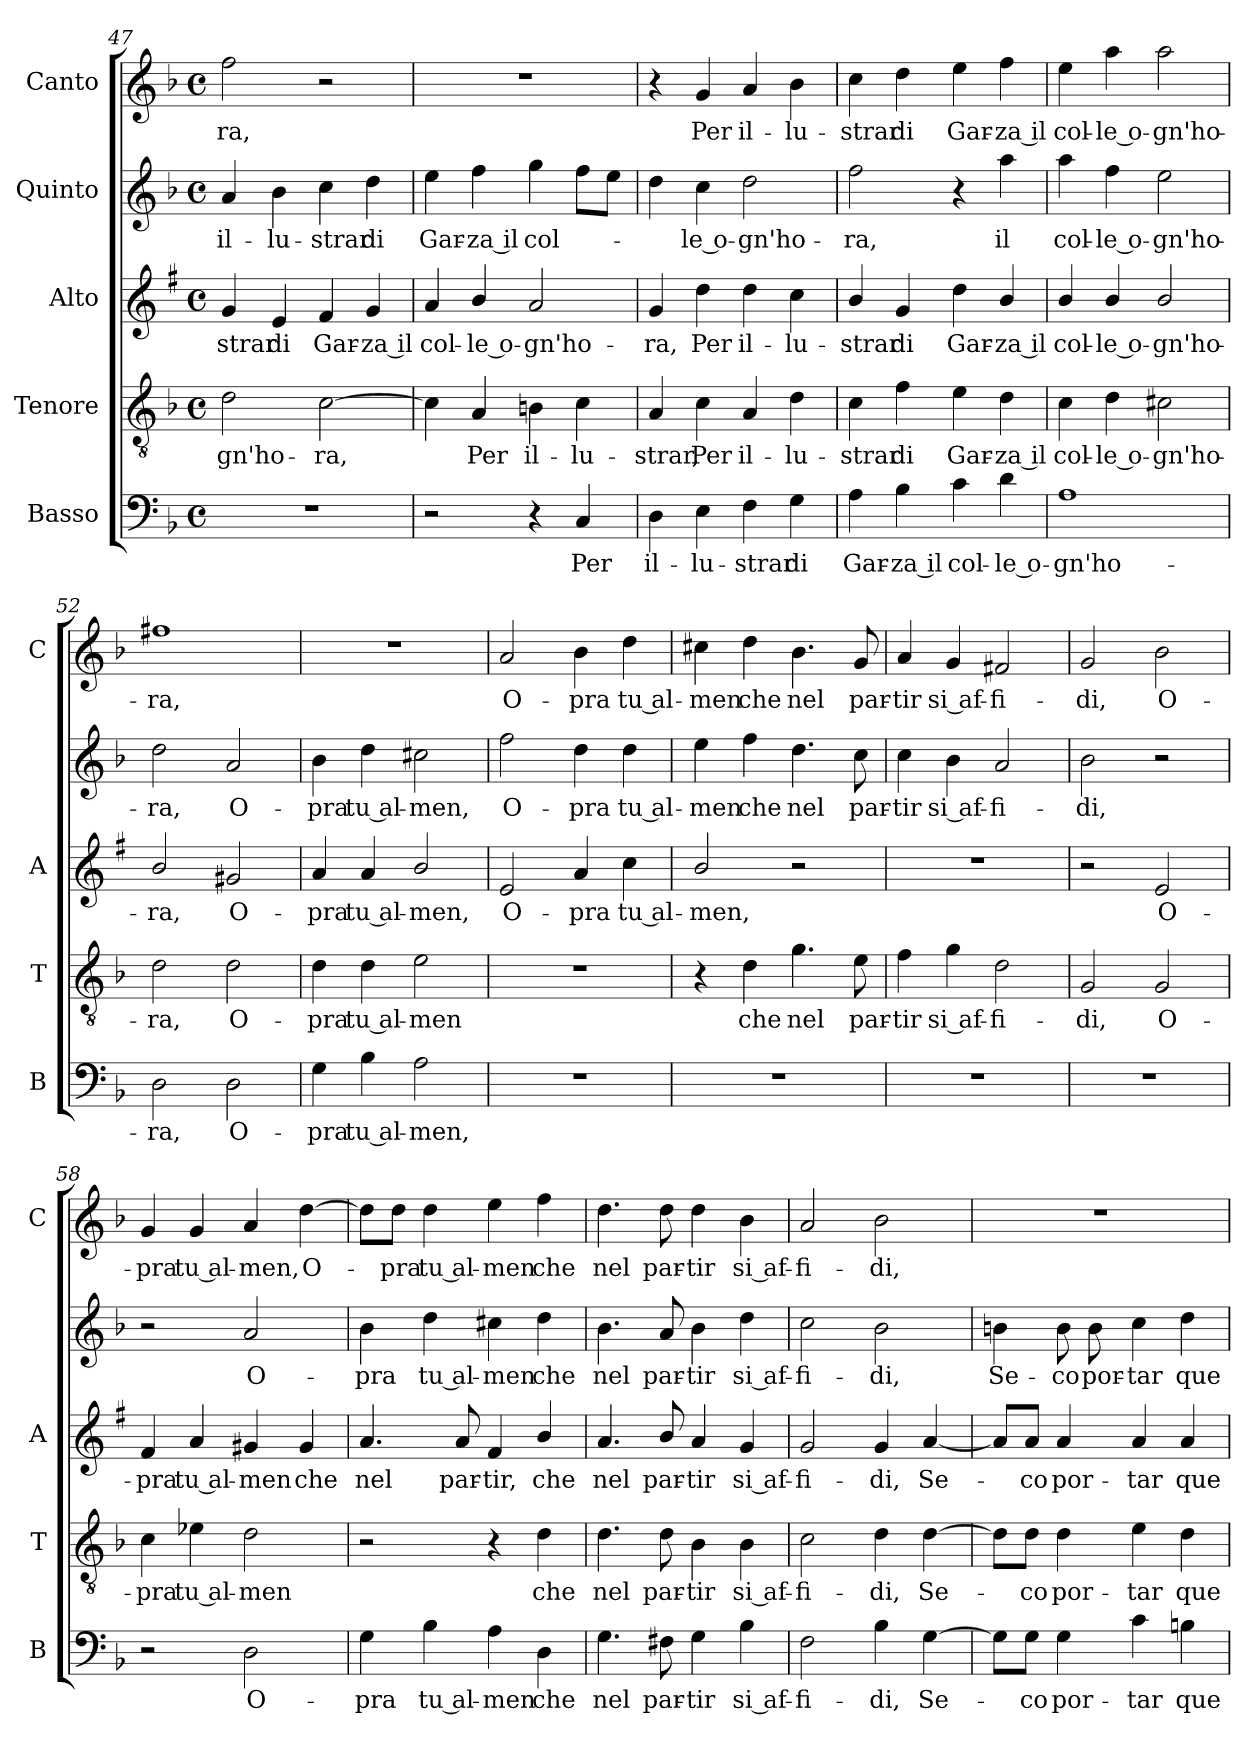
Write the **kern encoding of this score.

**kern	**text	**kern	**text	**kern	**text	**kern	**text	**kern	**text
*part5	*part5	*part4	*part4	*part3	*part3	*part2	*part2	*part1	*part1
*staff5	*staff5	*staff4	*staff4	*staff3	*staff3	*staff2	*staff2	*staff1	*staff1
*I"Basso	*	*I"Tenore	*	*I"Alto	*	*I"Quinto	*	*I"Canto	*
*I'B	*	*I'T	*	*I'A	*	*	*	*I'C	*
*clefF4	*	*clefGv2	*	*clefG2	*	*clefG2	*	*clefG2	*
*	*	*	*	*ITrd1c2	*	*	*	*	*
*k[b-]	*	*k[b-]	*	*k[b-]	*	*k[b-]	*	*k[b-]	*
*F:	*	*F:	*	*F:	*	*F:	*	*F:	*
*M4/4	*	*M4/4	*	*M4/4	*	*M4/4	*	*M4/4	*
*met(c)	*	*met(c)	*	*met(c)	*	*met(c)	*	*met(c)	*
=47	=47	=47	=47	=47	=47	=47	=47	=47	=47
!	!	!	!LO:LY:b	!	!LO:LY:b	!	!LO:LY:b	!	!LO:LY:b
1r	.	2d\	-gn'ho-	4f/	-strar	4a/	il-	2ff\	-ra,
!	!	!	!	!	!LO:LY:b	!	!LO:LY:b	!	!
.	.	.	.	4d/	di	4b-\	-lu-	.	.
!	!	!	!LO:LY:b	!	!LO:LY:b	!	!LO:LY:b	!	!
.	.	[2c\	-ra,	4e/	Gar-	4cc\	-strar	2r	.
!	!	!	!	!	!LO:LY:b	!	!LO:LY:b	!	!
.	.	.	.	4f/	-za il	4dd\	di	.	.
=48	=48	=48	=48	=48	=48	=48	=48	=48	=48
!	!	!	!	!	!LO:LY:b	!	!LO:LY:b	!	!
2r	.	4c\]	.	4g/	col-	4ee\	Gar-	1r	.
!	!	!	!LO:LY:b	!	!LO:LY:b	!	!LO:LY:b	!	!
.	.	4A/	Per	4a/	-le o-	4ff\	-za il	.	.
!	!	!	!LO:LY:b	!	!LO:LY:b	!	!LO:LY:b	!	!
4r	.	4Bn\	il-	2g/	-gn'ho-	4gg\	col-	.	.
!	!LO:LY:b	!	!LO:LY:b	!	!	!	!	!	!
4C/	Per	4c\	-lu-	.	.	8ff\L	.	.	.
.	.	.	.	.	.	8ee\J	.	.	.
=49	=49	=49	=49	=49	=49	=49	=49	=49	=49
!	!LO:LY:b	!	!LO:LY:b	!	!LO:LY:b	!	!	!	!
4D\	il-	4A/	-strar,	4f/	-ra,	4dd\	.	4r	.
!	!LO:LY:b	!	!LO:LY:b	!	!LO:LY:b	!	!LO:LY:b	!	!LO:LY:b
4E\	-lu-	4c\	Per	4cc\	Per	4cc\	-le o-	4g/	Per
!	!LO:LY:b	!	!LO:LY:b	!	!LO:LY:b	!	!LO:LY:b	!	!LO:LY:b
4F\	-strar	4A/	il-	4cc\	il-	2dd\	-gn'ho-	4a/	il-
!	!LO:LY:b	!	!LO:LY:b	!	!LO:LY:b	!	!	!	!LO:LY:b
4G\	di	4d\	-lu-	4b-\	-lu-	.	.	4b-\	-lu-
=50	=50	=50	=50	=50	=50	=50	=50	=50	=50
!	!LO:LY:b	!	!LO:LY:b	!	!LO:LY:b	!	!LO:LY:b	!	!LO:LY:b
4A\	Gar-	4c\	-strar	4a/	-strar	2ff\	-ra,	4cc\	-strar
!	!LO:LY:b	!	!LO:LY:b	!	!LO:LY:b	!	!	!	!LO:LY:b
4B-\	-za il	4f\	di	4f/	di	.	.	4dd\	di
!	!LO:LY:b	!	!LO:LY:b	!	!LO:LY:b	!	!	!	!LO:LY:b
4c\	col-	4e\	Gar-	4cc\	Gar-	4r	.	4ee\	Gar-
!	!LO:LY:b	!	!LO:LY:b	!	!LO:LY:b	!	!LO:LY:b	!	!LO:LY:b
4d\	-le o-	4d\	-za il	4a/	-za il	4aa\	il	4ff\	-za il
!!LO:LB:g=z
=51	=51	=51	=51	=51	=51	=51	=51	=51	=51
!	!LO:LY:b	!	!LO:LY:b	!	!LO:LY:b	!	!LO:LY:b	!	!LO:LY:b
1A	-gn'ho-	4c\	col-	4a/	col-	4aa\	col-	4ee\	col-
!	!	!	!LO:LY:b	!	!LO:LY:b	!	!LO:LY:b	!	!LO:LY:b
.	.	4d\	-le o-	4a/	-le o-	4ff\	-le o-	4aa\	-le o-
!	!	!	!LO:LY:b	!	!LO:LY:b	!	!LO:LY:b	!	!LO:LY:b
.	.	2c#X\	-gn'ho-	2a/	-gn'ho-	2ee\	-gn'ho-	2aa\	-gn'ho-
=52	=52	=52	=52	=52	=52	=52	=52	=52	=52
!	!LO:LY:b	!	!LO:LY:b	!	!LO:LY:b	!	!LO:LY:b	!	!LO:LY:b
2D\	-ra,	2d\	-ra,	2a/	-ra,	2dd\	-ra,	1ff#X	-ra,
!	!LO:LY:b	!	!LO:LY:b	!	!LO:LY:b	!	!LO:LY:b	!	!
2D\	O-	2d\	O-	2f#X/	O-	2a/	O-	.	.
=53	=53	=53	=53	=53	=53	=53	=53	=53	=53
!	!LO:LY:b	!	!LO:LY:b	!	!LO:LY:b	!	!LO:LY:b	!	!
4G\	-pra	4d\	-pra	4g/	-pra	4b-\	-pra	1r	.
!	!LO:LY:b	!	!LO:LY:b	!	!LO:LY:b	!	!LO:LY:b	!	!
4B-\	tu al-	4d\	tu al-	4g/	tu al-	4dd\	tu al-	.	.
!	!LO:LY:b	!	!LO:LY:b	!	!LO:LY:b	!	!LO:LY:b	!	!
2A\	-men,	2e\	-men	2a/	-men,	2cc#X\	-men,	.	.
=54	=54	=54	=54	=54	=54	=54	=54	=54	=54
!	!	!	!	!	!LO:LY:b	!	!LO:LY:b	!	!LO:LY:b
1r	.	1r	.	2d/	O-	2ff\	O-	2a/	O-
!	!	!	!	!	!LO:LY:b	!	!LO:LY:b	!	!LO:LY:b
.	.	.	.	4g/	-pra	4dd\	-pra	4b-\	-pra
!	!	!	!	!	!LO:LY:b	!	!LO:LY:b	!	!LO:LY:b
.	.	.	.	4b-\	tu al-	4dd\	tu al-	4dd\	tu al-
=55	=55	=55	=55	=55	=55	=55	=55	=55	=55
!	!	!	!	!	!LO:LY:b	!	!LO:LY:b	!	!LO:LY:b
1r	.	4r	.	2a/	-men,	4ee\	-men	4cc#X\	-men
!	!	!	!LO:LY:b	!	!	!	!LO:LY:b	!	!LO:LY:b
.	.	4d\	che	.	.	4ff\	che	4dd\	che
!	!	!	!LO:LY:b	!	!	!	!LO:LY:b	!	!LO:LY:b
.	.	4.g\	nel	2r	.	4.dd\	nel	4.b-\	nel
!	!	!	!LO:LY:b	!	!	!	!LO:LY:b	!	!LO:LY:b
.	.	8e\	par-	.	.	8cc\	par-	8g/	par-
=56	=56	=56	=56	=56	=56	=56	=56	=56	=56
!	!	!	!LO:LY:b	!	!	!	!LO:LY:b	!	!LO:LY:b
1r	.	4f\	-tir	1r	.	4cc\	-tir	4a/	-tir
!	!	!	!LO:LY:b	!	!	!	!LO:LY:b	!	!LO:LY:b
.	.	4g\	si af-	.	.	4b-\	si af-	4g/	si af-
!	!	!	!LO:LY:b	!	!	!	!LO:LY:b	!	!LO:LY:b
.	.	2d\	-fi-	.	.	2a/	-fi-	2f#X/	-fi-
=57	=57	=57	=57	=57	=57	=57	=57	=57	=57
!	!	!	!LO:LY:b	!	!	!	!LO:LY:b	!	!LO:LY:b
1r	.	2G/	-di,	2r	.	2b-\	-di,	2g/	-di,
!	!	!	!LO:LY:b	!	!LO:LY:b	!	!	!	!LO:LY:b
.	.	2G/	O-	2d/	O-	2r	.	2b-\	O-
=58	=58	=58	=58	=58	=58	=58	=58	=58	=58
!	!	!	!LO:LY:b	!	!LO:LY:b	!	!	!	!LO:LY:b
2r	.	4c\	-pra	4e/	-pra	2r	.	4g/	-pra
!	!	!	!LO:LY:b	!	!LO:LY:b	!	!	!	!LO:LY:b
.	.	4e-X\	tu al-	4g/	tu al-	.	.	4g/	tu al-
!	!LO:LY:b	!	!LO:LY:b	!	!LO:LY:b	!	!LO:LY:b	!	!LO:LY:b
2D\	O-	2d\	-men	4f#X/	-men	2a/	O-	4a/	-men,
!	!	!	!	!	!LO:LY:b	!	!	!	!LO:LY:b
.	.	.	.	4f#/	che	.	.	[4dd\	O-
!!LO:LB:g=z
=59	=59	=59	=59	=59	=59	=59	=59	=59	=59
!	!LO:LY:b	!	!	!	!LO:LY:b	!	!LO:LY:b	!	!
4G\	-pra	2r	.	4.g/	nel	4b-\	-pra	8dd\L]	.
!	!	!	!	!	!	!	!	!	!LO:LY:b
.	.	.	.	.	.	.	.	8dd\J	-pra
!	!LO:LY:b	!	!	!	!	!	!LO:LY:b	!	!LO:LY:b
4B-\	tu al-	.	.	.	.	4dd\	tu al-	4dd\	tu al-
!	!	!	!	!	!LO:LY:b	!	!	!	!
.	.	.	.	8g/	par-	.	.	.	.
!	!LO:LY:b	!	!	!	!LO:LY:b	!	!LO:LY:b	!	!LO:LY:b
4A\	-men	4r	.	4e/	-tir,	4cc#X\	-men	4ee\	-men
!	!LO:LY:b	!	!LO:LY:b	!	!LO:LY:b	!	!LO:LY:b	!	!LO:LY:b
4D\	che	4d\	che	4a/	che	4dd\	che	4ff\	che
=60	=60	=60	=60	=60	=60	=60	=60	=60	=60
!	!LO:LY:b	!	!LO:LY:b	!	!LO:LY:b	!	!LO:LY:b	!	!LO:LY:b
4.G\	nel	4.d\	nel	4.g/	nel	4.b-\	nel	4.dd\	nel
!	!LO:LY:b	!	!LO:LY:b	!	!LO:LY:b	!	!LO:LY:b	!	!LO:LY:b
8F#X\	par-	8d\	par-	8a/	par-	8a/	par-	8dd\	par-
!	!LO:LY:b	!	!LO:LY:b	!	!LO:LY:b	!	!LO:LY:b	!	!LO:LY:b
4G\	-tir	4B-\	-tir	4g/	-tir	4b-\	-tir	4dd\	-tir
!	!LO:LY:b	!	!LO:LY:b	!	!LO:LY:b	!	!LO:LY:b	!	!LO:LY:b
4B-\	si af-	4B-\	si af-	4f/	si af-	4dd\	si af-	4b-\	si af-
=61	=61	=61	=61	=61	=61	=61	=61	=61	=61
!	!LO:LY:b	!	!LO:LY:b	!	!LO:LY:b	!	!LO:LY:b	!	!LO:LY:b
2F\	-fi-	2c\	-fi-	2f/	-fi-	2cc\	-fi-	2a/	-fi-
!	!LO:LY:b	!	!LO:LY:b	!	!LO:LY:b	!	!LO:LY:b	!	!LO:LY:b
4B-\	-di,	4d\	-di,	4f/	-di,	2b-\	-di,	2b-\	-di,
!	!LO:LY:b	!	!LO:LY:b	!	!LO:LY:b	!	!	!	!
[4G\	Se-	[4d\	Se-	[4g/	Se-	.	.	.	.
=62	=62	=62	=62	=62	=62	=62	=62	=62	=62
!	!	!	!	!	!	!	!LO:LY:b	!	!
8G\L]	.	8d\L]	.	8g/L]	.	4bn\	Se-	1r	.
!	!LO:LY:b	!	!LO:LY:b	!	!LO:LY:b	!	!	!	!
8G\J	-co	8d\J	-co	8g/J	-co	.	.	.	.
!	!LO:LY:b	!	!LO:LY:b	!	!LO:LY:b	!	!LO:LY:b	!	!
4G\	por-	4d\	por-	4g/	por-	8b\	-co	.	.
!	!	!	!	!	!	!	!LO:LY:b	!	!
.	.	.	.	.	.	8b\	por-	.	.
!	!LO:LY:b	!	!LO:LY:b	!	!LO:LY:b	!	!LO:LY:b	!	!
4c\	-tar	4e\	-tar	4g/	-tar	4cc\	-tar	.	.
!	!LO:LY:b	!	!LO:LY:b	!	!LO:LY:b	!	!LO:LY:b	!	!
4Bn\	que-	4d\	que-	4g/	que-	4dd\	que-	.	.
=	=	=	=	=	=	=	=	=	=
*-	*-	*-	*-	*-	*-	*-	*-	*-	*-
